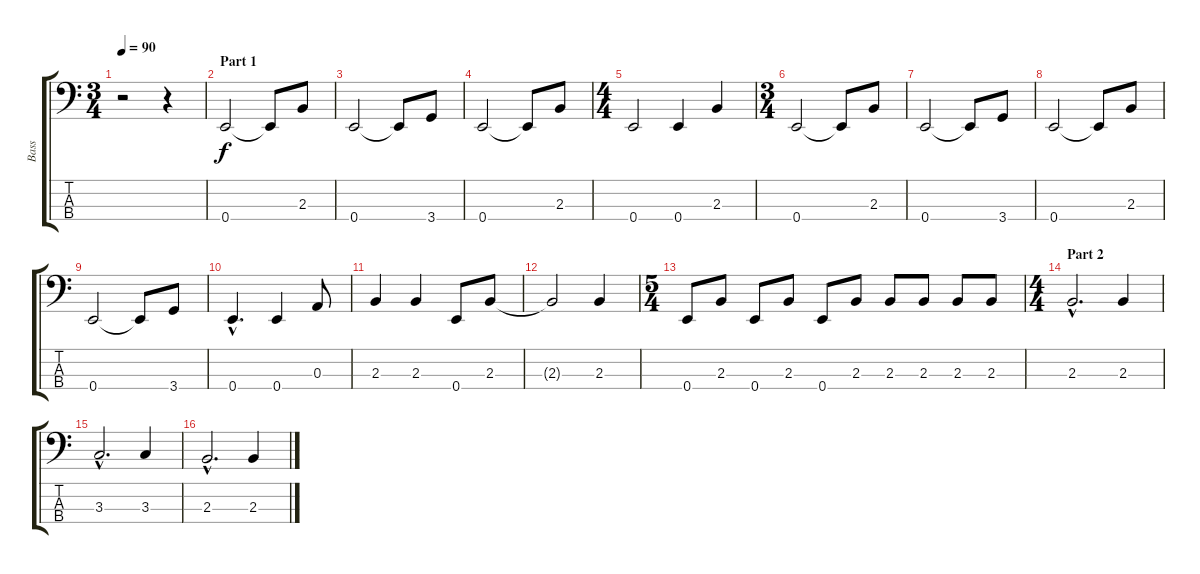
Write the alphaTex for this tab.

\track ("Bass" "Bass") {instrument electricbassfinger}
\staff {score tabs}
\tuning (G2 D2 A1 E1) {hide}
\ts (3 4)
\tempo 90
\clef f4
\ks c
r.2{dy f instrument electricbassfinger} r.4 |
\section ("" "Part 1")
0.4.2 0.4{t}.8 2.3.8 |
0.4.2 0.4{t}.8 3.4.8 |
0.4.2 0.4{t}.8 2.3.8 |
\ts (4 4)
0.4.2 0.4.4 2.3.4 |
\ts (3 4)
0.4.2 0.4{t}.8 2.3.8 |
0.4.2 0.4{t}.8 3.4.8 |
0.4.2 0.4{t}.8 2.3.8 |
0.4.2 0.4{t}.8 3.4.8 |
0.4{hac}.4{d} 0.4.4 0.3.8 |
2.3.4 2.3.4 0.4.8 2.3.8 |
2.3{t}.2 2.3.4 |
\ts (5 4)
0.4.8 2.3.8 0.4.8 2.3.8 0.4.8 2.3.8 2.3.8 2.3.8 2.3.8 2.3.8 |
\ts (4 4)
\section ("" "Part 2")
2.3{hac}.2{d} 2.3.4 |
3.3{hac}.2{d} 3.3.4 |
2.3{hac}.2{d} 2.3.4
